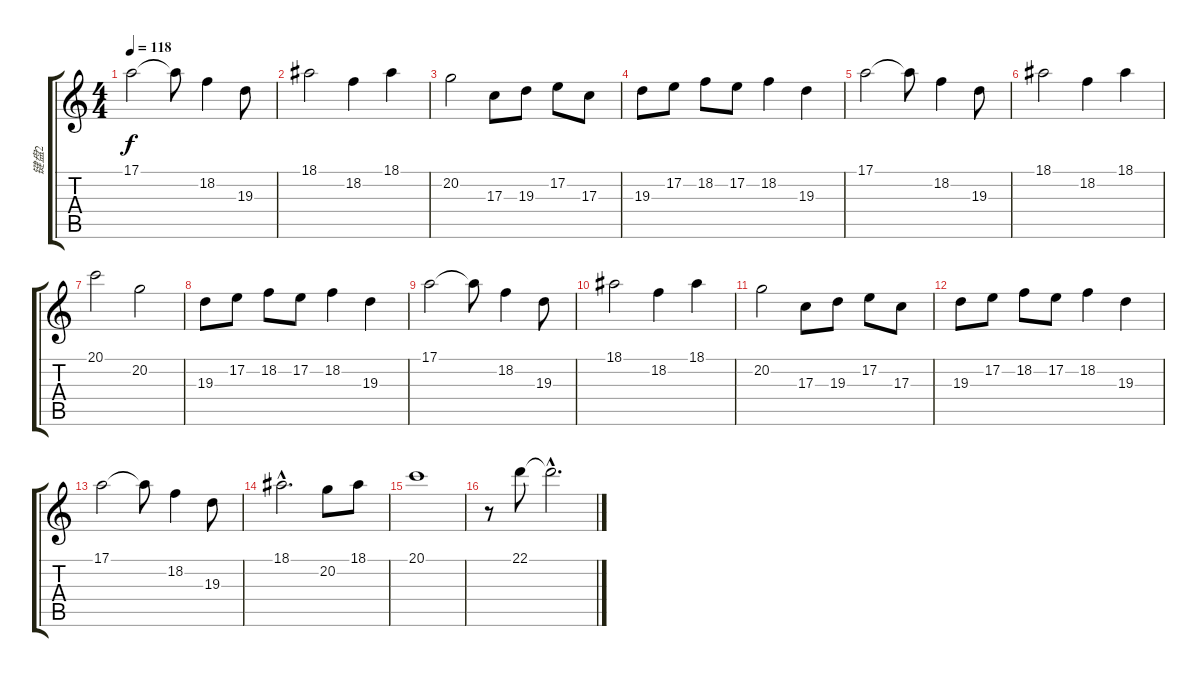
\track ("键盘2" "键盘2") {instrument stringensemble2}
\staff {score tabs}
\tuning (E4 B3 G3 D3 A2 E2) {hide}
\ts (4 4)
\tempo 118
\clef g2
\ks c
17.1.2{dy f} 17.1{t}.8 18.2.4 19.3.8 |
18.1.2 18.2.4 18.1.4 |
20.2.2 17.3.8 19.3.8 17.2.8 17.3.8 |
19.3.8 17.2.8 18.2.8 17.2.8 18.2.4 19.3.4 |
17.1.2 17.1{t}.8 18.2.4 19.3.8 |
18.1.2 18.2.4 18.1.4 |
20.1.2 20.2.2 |
19.3.8 17.2.8 18.2.8 17.2.8 18.2.4 19.3.4 |
17.1.2 17.1{t}.8 18.2.4 19.3.8 |
18.1.2 18.2.4 18.1.4 |
20.2.2 17.3.8 19.3.8 17.2.8 17.3.8 |
19.3.8 17.2.8 18.2.8 17.2.8 18.2.4 19.3.4 |
17.1.2 17.1{t}.8 18.2.4 19.3.8 |
18.1{hac}.2{d} 20.2.8 18.1.8 |
20.1.1 |
r.8 22.1.8 22.1{hac t}.2{d}
